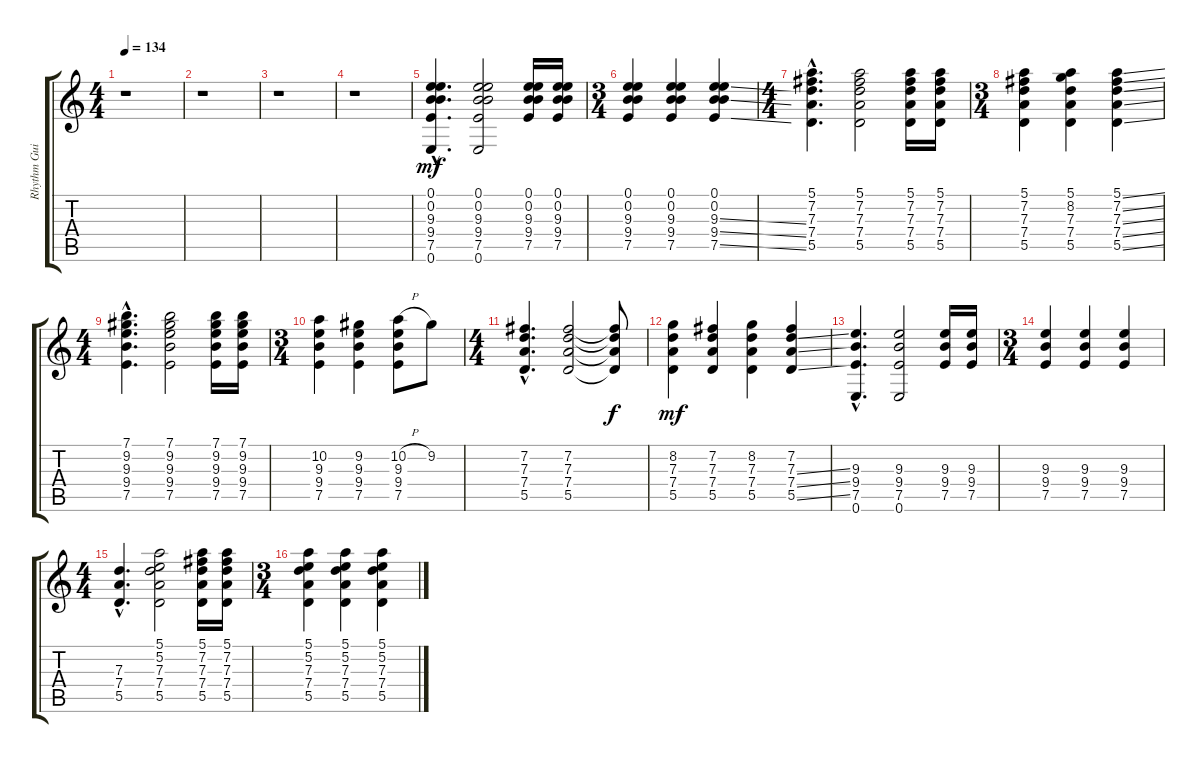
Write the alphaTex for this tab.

\track ("Rhythm Guitar II" "Rhythm Gui") {instrument overdrivenguitar}
\staff {score tabs}
\tuning (E4 B3 G3 D3 A2 E2) {hide}
\ts (4 4)
\tempo 134
\clef g2
\ks c
r.1{dy f} |
r.1 |
r.1 |
r.1 |
(0.1{hac} 0.2{hac} 9.3{hac} 9.4{hac} 7.5{hac} 0.6{hac}).4{d dy mf} (0.1 0.2 9.3 9.4 7.5 0.6).2 (0.1 0.2 9.3 9.4 7.5).16 (0.1 0.2 9.3 9.4 7.5).16 |
\ts (3 4)
(0.1 0.2 9.3 9.4 7.5).4 (0.1 0.2 9.3 9.4 7.5).4 (0.1 0.2 9.3{ss} 9.4{ss} 7.5{ss}).4 |
\ts (4 4)
(5.1{hac} 7.2{hac} 7.3{hac} 7.4{hac} 5.5{hac}).4{d} (5.1 7.2 7.3 7.4 5.5).2 (5.1 7.2 7.3 7.4 5.5).16 (5.1 7.2 7.3 7.4 5.5).16 |
\ts (3 4)
(5.1 7.2 7.3 7.4 5.5).4 (5.1 8.2 7.3 7.4 5.5).4 (5.1{ss} 7.2{ss} 7.3{ss} 7.4{ss} 5.5{ss}).4 |
\ts (4 4)
(7.1{hac} 9.2{hac} 9.3{hac} 9.4{hac} 7.5{hac}).4{d} (7.1 9.2 9.3 9.4 7.5).2 (7.1 9.2 9.3 9.4 7.5).16 (7.1 9.2 9.3 9.4 7.5).16 |
\ts (3 4)
(10.2 9.3 9.4 7.5).4 (9.2 9.3 9.4 7.5).4 (10.2{h} 9.3 9.4 7.5).8 9.2.8 |
\ts (4 4)
(7.2{hac} 7.3{hac} 7.4{hac} 5.5{hac}).4{d} (7.2 7.3 7.4 5.5).2 (7.2{t} 7.3{t} 7.4{t} 5.5{t}).8{dy f} |
(8.2 7.3 7.4 5.5).4{dy mf} (7.2 7.3 7.4 5.5).4 (8.2 7.3 7.4 5.5).4 (7.2 7.3{ss} 7.4{ss} 5.5{ss}).4 |
(9.3{hac} 9.4{hac} 7.5{hac} 0.6{hac}).4{d} (9.3 9.4 7.5 0.6).2 (9.3 9.4 7.5).16 (9.3 9.4 7.5).16 |
\ts (3 4)
(9.3 9.4 7.5).4 (9.3 9.4 7.5).4 (9.3 9.4 7.5).4 |
\ts (4 4)
(7.3{hac} 7.4{hac} 5.5{hac}).4{d} (5.1 5.2 7.3 7.4 5.5).2 (5.1 7.2 7.3 7.4 5.5).16 (5.1 7.2 7.3 7.4 5.5).16 |
\ts (3 4)
(5.1 5.2 7.3 7.4 5.5).4 (5.1 5.2 7.3 7.4 5.5).4 (5.1{ss} 5.2{ss} 7.3{ss} 7.4{ss} 5.5{ss}).4
